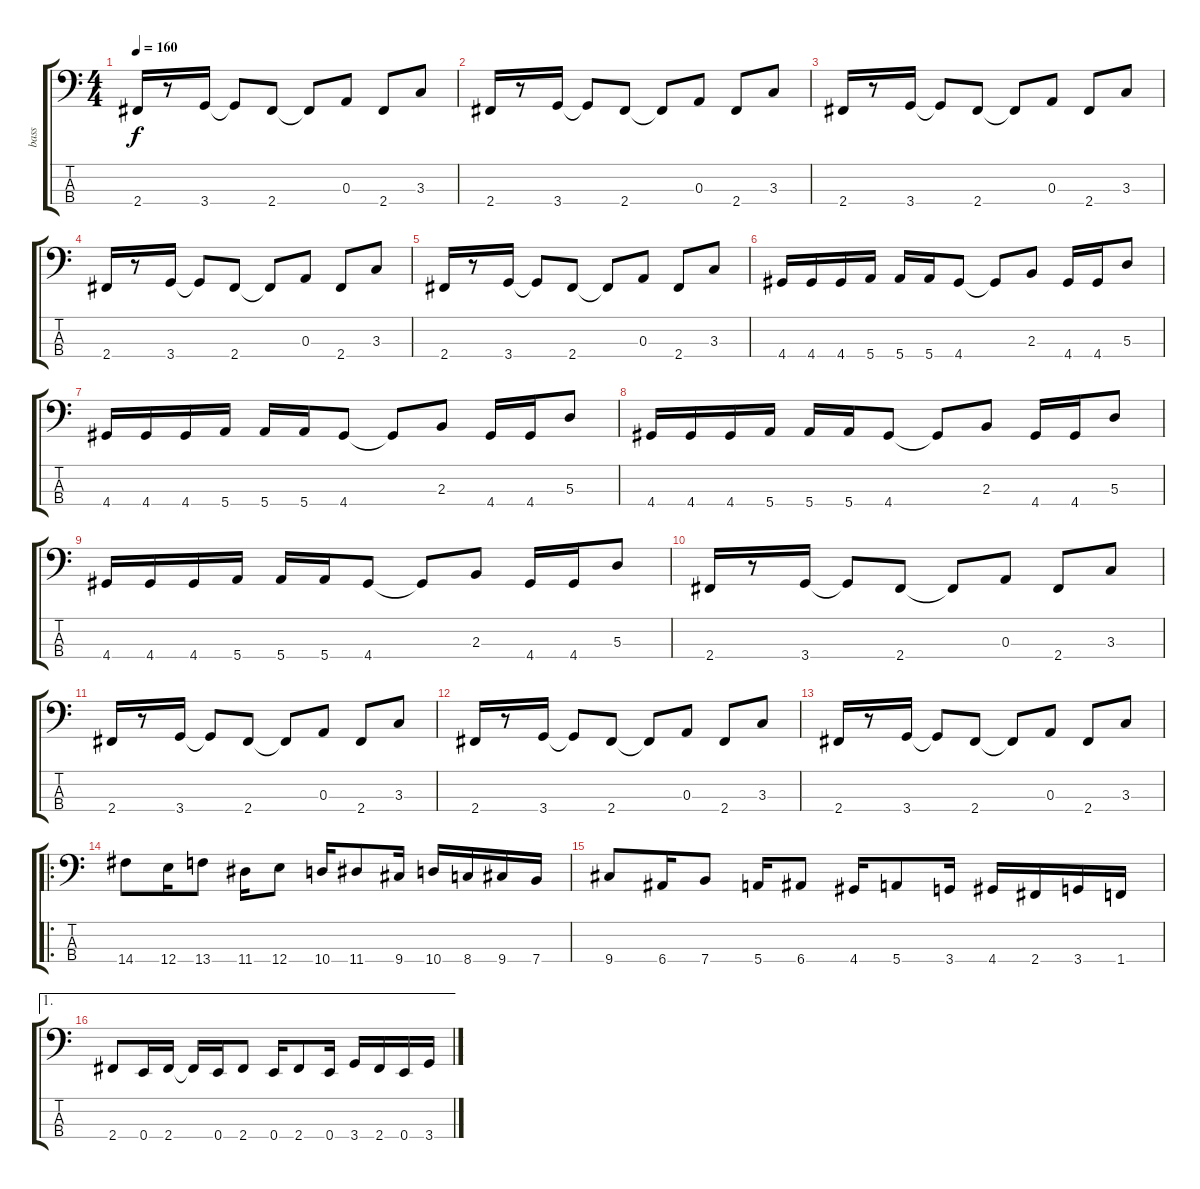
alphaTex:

\track ("bass" "bass") {instrument electricbasspick}
\staff {score tabs}
\tuning (G2 D2 A1 E1) {hide}
\ts (4 4)
\tempo 160
\clef f4
\ks c
2.4.16{dy f} r.8 3.4.16 3.4{t}.8 2.4.8 2.4{t}.8 0.3.8 2.4.8 3.3.8 |
2.4.16 r.8 3.4.16 3.4{t}.8 2.4.8 2.4{t}.8 0.3.8 2.4.8 3.3.8 |
2.4.16 r.8 3.4.16 3.4{t}.8 2.4.8 2.4{t}.8 0.3.8 2.4.8 3.3.8 |
2.4.16 r.8 3.4.16 3.4{t}.8 2.4.8 2.4{t}.8 0.3.8 2.4.8 3.3.8 |
2.4.16 r.8 3.4.16 3.4{t}.8 2.4.8 2.4{t}.8 0.3.8 2.4.8 3.3.8 |
4.4.16 4.4.16 4.4.16 5.4.16 5.4.16 5.4.16 4.4.8 4.4{t}.8 2.3.8 4.4.16 4.4.16 5.3.8 |
4.4.16 4.4.16 4.4.16 5.4.16 5.4.16 5.4.16 4.4.8 4.4{t}.8 2.3.8 4.4.16 4.4.16 5.3.8 |
4.4.16 4.4.16 4.4.16 5.4.16 5.4.16 5.4.16 4.4.8 4.4{t}.8 2.3.8 4.4.16 4.4.16 5.3.8 |
4.4.16 4.4.16 4.4.16 5.4.16 5.4.16 5.4.16 4.4.8 4.4{t}.8 2.3.8 4.4.16 4.4.16 5.3.8 |
2.4.16 r.8 3.4.16 3.4{t}.8 2.4.8 2.4{t}.8 0.3.8 2.4.8 3.3.8 |
2.4.16 r.8 3.4.16 3.4{t}.8 2.4.8 2.4{t}.8 0.3.8 2.4.8 3.3.8 |
2.4.16 r.8 3.4.16 3.4{t}.8 2.4.8 2.4{t}.8 0.3.8 2.4.8 3.3.8 |
2.4.16 r.8 3.4.16 3.4{t}.8 2.4.8 2.4{t}.8 0.3.8 2.4.8 3.3.8 |
\ro
14.4.8 12.4.16 13.4.8 11.4.16 12.4.8 10.4.16 11.4.8 9.4.16 10.4.16 8.4.16 9.4.16 7.4.16 |
9.4.8 6.4.16 7.4.8 5.4.16 6.4.8 4.4.16 5.4.8 3.4.16 4.4.16 2.4.16 3.4.16 1.4.16 |
\ae 1
2.4.8 0.4.16 2.4.16 2.4{t}.16 0.4.16 2.4.8 0.4.16 2.4.8 0.4.16 3.4.16 2.4.16 0.4.16 3.4.16
